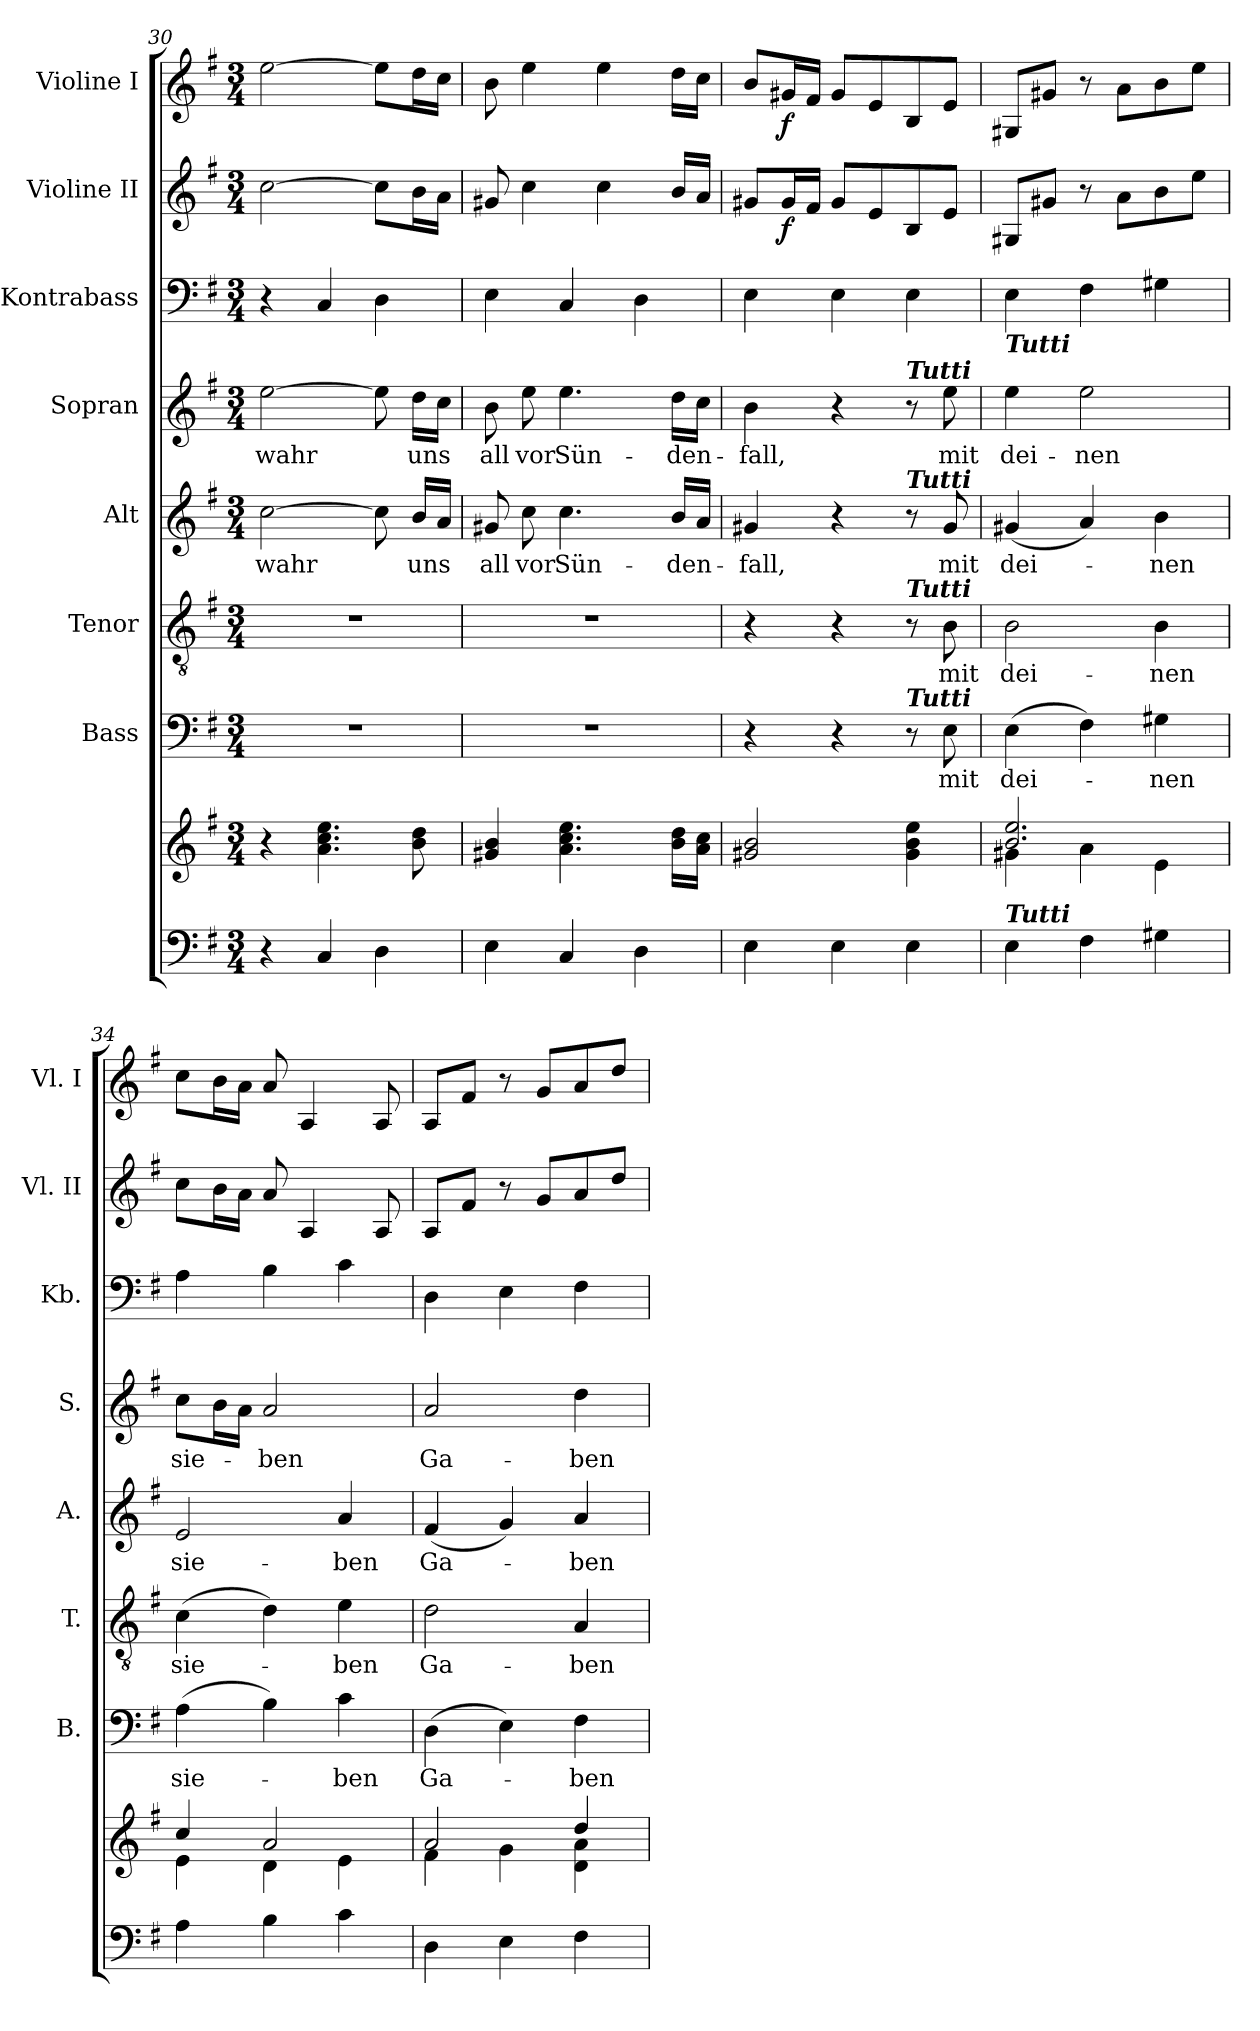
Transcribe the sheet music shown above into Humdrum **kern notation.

**kern	**kern	**kern	**text	**kern	**text	**kern	**text	**kern	**text	**kern	**kern	**dynam	**kern	**dynam
*part8	*part8	*part7	*part7	*part6	*part6	*part5	*part5	*part4	*part4	*part3	*part2	*part2	*part1	*part1
*staff9	*staff8	*staff7	*staff7	*staff6	*staff6	*staff5	*staff5	*staff4	*staff4	*staff3	*staff2	*staff2	*staff1	*staff1
*	*	*I"Bass	*	*I"Tenor	*	*I"Alt	*	*I"Sopran	*	*I"Kontrabass	*I"Violine II	*	*I"Violine I	*
*	*	*I'B.	*	*I'T.	*	*I'A.	*	*I'S.	*	*I'Kb.	*I'Vl. II	*	*I'Vl. I	*
*clefF4	*clefG2	*clefF4	*	*clefGv2	*	*clefG2	*	*clefG2	*	*clefF4	*clefG2	*	*clefG2	*
*	*	*	*	*	*	*	*	*	*	*ITrd7c12	*	*	*	*
*k[f#]	*k[f#]	*k[f#]	*	*k[f#]	*	*k[f#]	*	*k[f#]	*	*k[f#]	*k[f#]	*	*k[f#]	*
*G:	*G:	*G:	*	*G:	*	*G:	*	*G:	*	*G:	*G:	*	*G:	*
*M3/4	*M3/4	*M3/4	*	*M3/4	*	*M3/4	*	*M3/4	*	*M3/4	*M3/4	*	*M3/4	*
=30	=30	=30	=30	=30	=30	=30	=30	=30	=30	=30	=30	=30	=30	=30
!	!	!	!	!	!	!	!LO:LY:b	!	!LO:LY:b	!	!	!	!	!
4r	4r	2.r	.	2.r	.	[2cc\	-wahr	[2ee\	-wahr	4r	[2cc\	.	[2ee\	.
4C/	4.a\ 4.cc\ 4.ee\	.	.	.	.	.	.	.	.	4CC/	.	.	.	.
4D\	.	.	.	.	.	8cc\]	.	8ee\]	.	4DD\	8cc\L]	.	8ee\L]	.
!	!	!	!	!	!	!	!LO:LY:b	!	!LO:LY:b	!	!	!	!	!
.	8b\ 8dd\	.	.	.	.	16b/LL	uns	16dd\LL	uns	.	16b\L	.	16dd\L	.
.	.	.	.	.	.	16a/JJ	.	16cc\JJ	.	.	16a\JJ	.	16cc\JJ	.
!!LO:PB:g=z
=31	=31	=31	=31	=31	=31	=31	=31	=31	=31	=31	=31	=31	=31	=31
!	!	!	!	!	!	!	!LO:LY:b	!	!LO:LY:b	!	!	!	!	!
4E\	4g#X/ 4b/	2.r	.	2.r	.	8g#X/	all	8b\	all	4EE\	8g#X/	.	8b\	.
!	!	!	!	!	!	!	!LO:LY:b	!	!LO:LY:b	!	!	!	!	!
.	.	.	.	.	.	8cc\	vor	8ee\	vor	.	4cc\	.	4ee\	.
!	!	!	!	!	!	!	!LO:LY:b	!	!LO:LY:b	!	!	!	!	!
4C/	4.a\ 4.cc\ 4.ee\	.	.	.	.	4.cc\	Sün-	4.ee\	Sün-	4CC/	.	.	.	.
.	.	.	.	.	.	.	.	.	.	.	4cc\	.	4ee\	.
4D\	.	.	.	.	.	.	.	.	.	4DD\	.	.	.	.
!	!	!	!	!	!	!	!LO:LY:b	!	!LO:LY:b	!	!	!	!	!
.	16b\ 16dd\LL	.	.	.	.	16b/LL	-den-	16dd\LL	-den-	.	16b/LL	.	16dd\LL	.
.	16a\ 16cc\JJ	.	.	.	.	16a/JJ	.	16cc\JJ	.	.	16a/JJ	.	16cc\JJ	.
=32	=32	=32	=32	=32	=32	=32	=32	=32	=32	=32	=32	=32	=32	=32
!	!	!	!	!	!	!	!LO:LY:b	!	!LO:LY:b	!	!	!	!	!
4E\	2g#X/ 2b/	4r	.	4r	.	4g#X/	-fall,	4b\	-fall,	4EE\	8g#X/L	.	8b/L	.
!	!	!	!	!	!	!	!	!	!	!	!	!LO:DY:b	!	!LO:DY:b
.	.	.	.	.	.	.	.	.	.	.	16g#/L	f	16g#X/L	f
.	.	.	.	.	.	.	.	.	.	.	16f#/JJ	.	16f#/JJ	.
4E\	.	4r	.	4r	.	4r	.	4r	.	4EE\	8g#/L	.	8g#/L	.
.	.	.	.	.	.	.	.	.	.	.	8e/	.	8e/	.
!	!	!	!	!	!	!	!	!LO:TX:a:Bi:t=Tutti	!	!	!	!	!	!
!	!	!	!	!	!	!LO:TX:a:Bi:t=Tutti	!	!	!	!	!	!	!	!
!	!	!	!	!LO:TX:a:Bi:t=Tutti	!	!	!	!	!	!	!	!	!	!
!	!	!LO:TX:a:Bi:t=Tutti	!	!	!	!	!	!	!	!	!	!	!	!
4E\	4g#\ 4b\ 4ee\	8r	.	8r	.	8r	.	8r	.	4EE\	8B/	.	8B/	.
!	!	!	!LO:LY:b	!	!LO:LY:b	!	!LO:LY:b	!	!LO:LY:b	!	!	!	!	!
.	.	8E\	mit	8B\	mit	8g#/	mit	8ee\	mit	.	8e/J	.	8e/J	.
=33	=33	=33	=33	=33	=33	=33	=33	=33	=33	=33	=33	=33	=33	=33
*	*^	*	*	*	*	*	*	*	*	*	*	*	*	*
!	!	!	!	!	!	!	!	!	!	!	!LO:TX:b:Bi:t=Tutti	!	!	!	!
!LO:TX:a:Bi:t=Tutti	!	!	!	!	!	!	!	!	!	!	!	!	!	!	!
!	!	!	!	!LO:LY:b	!	!LO:LY:b	!	!LO:LY:b	!	!LO:LY:b	!	!	!	!	!
4E\	2.b/ 2.ee/	4g#X\	(>4E\	dei-	2B\	dei-	(<4g#X/	dei-	4ee\	dei-	4EE\	8G#X/L	.	8G#X/L	.
.	.	.	.	.	.	.	.	.	.	.	.	8g#X/J	.	8g#X/J	.
!	!	!	!	!	!	!	!	!	!	!LO:LY:b	!	!	!	!	!
4F#\	.	4a\	4F#\)	.	.	.	4a/)	.	2ee\	-nen	4FF#\	8r	.	8r	.
.	.	.	.	.	.	.	.	.	.	.	.	8a\L	.	8a\L	.
!	!	!	!	!LO:LY:b	!	!LO:LY:b	!	!LO:LY:b	!	!	!	!	!	!	!
4G#X\	.	4e\	4G#X\	-nen	4B\	-nen	4b\	-nen	.	.	4GG#X\	8b\	.	8b\	.
.	.	.	.	.	.	.	.	.	.	.	.	8ee\J	.	8ee\J	.
=34	=34	=34	=34	=34	=34	=34	=34	=34	=34	=34	=34	=34	=34	=34	=34
!	!	!	!	!LO:LY:b	!	!LO:LY:b	!	!LO:LY:b	!	!LO:LY:b	!	!	!	!	!
4A\	4cc/	4e\	(>4A\	sie-	(>4c\	sie-	2e/	sie-	8cc\L	sie-	4AA\	8cc\L	.	8cc\L	.
.	.	.	.	.	.	.	.	.	16b\L	.	.	16b\L	.	16b\L	.
.	.	.	.	.	.	.	.	.	16a\JJ	.	.	16a\JJ	.	16a\JJ	.
!	!	!	!	!	!	!	!	!	!	!LO:LY:b	!	!	!	!	!
4B\	2a/	4d\	4B\)	.	4d\)	.	.	.	2a/	-ben	4BB\	8a/	.	8a/	.
.	.	.	.	.	.	.	.	.	.	.	.	4A/	.	4A/	.
!	!	!	!	!LO:LY:b	!	!LO:LY:b	!	!LO:LY:b	!	!	!	!	!	!	!
4c\	.	4e\	4c\	-ben	4e\	-ben	4a/	-ben	.	.	4C\	.	.	.	.
.	.	.	.	.	.	.	.	.	.	.	.	8A/	.	8A/	.
=35	=35	=35	=35	=35	=35	=35	=35	=35	=35	=35	=35	=35	=35	=35	=35
!	!	!	!	!LO:LY:b	!	!LO:LY:b	!	!LO:LY:b	!	!LO:LY:b	!	!	!	!	!
4D\	2a/	4f#\	(>4D\	Ga-	2d\	Ga-	(<4f#/	Ga-	2a/	Ga-	4DD\	8A/L	.	8A/L	.
.	.	.	.	.	.	.	.	.	.	.	.	8f#/J	.	8f#/J	.
4E\	.	4g\	4E\)	.	.	.	4g/)	.	.	.	4EE\	8r	.	8r	.
.	.	.	.	.	.	.	.	.	.	.	.	8g/L	.	8g/L	.
!	!	!	!	!LO:LY:b	!	!LO:LY:b	!	!LO:LY:b	!	!LO:LY:b	!	!	!	!	!
4F#\	4dd/	4d\ 4a\	4F#\	-ben	4A/	-ben	4a/	-ben	4dd\	-ben	4FF#\	8a/	.	8a/	.
.	.	.	.	.	.	.	.	.	.	.	.	8dd/J	.	8dd/J	.
*	*v	*v	*	*	*	*	*	*	*	*	*	*	*	*	*
=	=	=	=	=	=	=	=	=	=	=	=	=	=	=
*-	*-	*-	*-	*-	*-	*-	*-	*-	*-	*-	*-	*-	*-	*-
